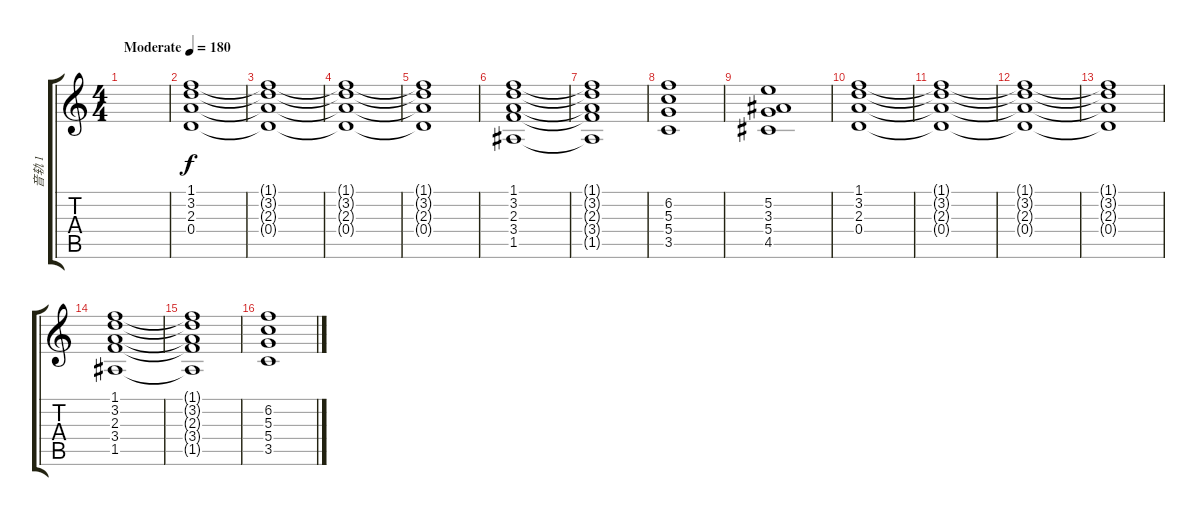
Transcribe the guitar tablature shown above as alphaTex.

\track ("音轨 1" "音轨 1") {instrument overdrivenguitar}
\staff {score tabs}
\tuning (E4 B3 G3 D3 A2 E2) {hide}
\ts (4 4)
\tempo (180 "Moderate")
\clef g2
\ks c
|
(1.1 3.2 2.3 0.4).1 |
(1.1{t} 3.2{t} 2.3{t} 0.4{t}).1 |
(1.1{t} 3.2{t} 2.3{t} 0.4{t}).1 |
(1.1{t} 3.2{t} 2.3{t} 0.4{t}).1 |
(1.1 3.2 2.3 3.4 1.5).1 |
(1.1{t} 3.2{t} 2.3{t} 3.4{t} 1.5{t}).1 |
(6.2 5.3 5.4 3.5).1 |
(5.2 3.3 5.4 4.5).1 |
(1.1 3.2 2.3 0.4).1 |
(1.1{t} 3.2{t} 2.3{t} 0.4{t}).1 |
(1.1{t} 3.2{t} 2.3{t} 0.4{t}).1 |
(1.1{t} 3.2{t} 2.3{t} 0.4{t}).1 |
(1.1 3.2 2.3 3.4 1.5).1 |
(1.1{t} 3.2{t} 2.3{t} 3.4{t} 1.5{t}).1 |
(6.2 5.3 5.4 3.5).1
